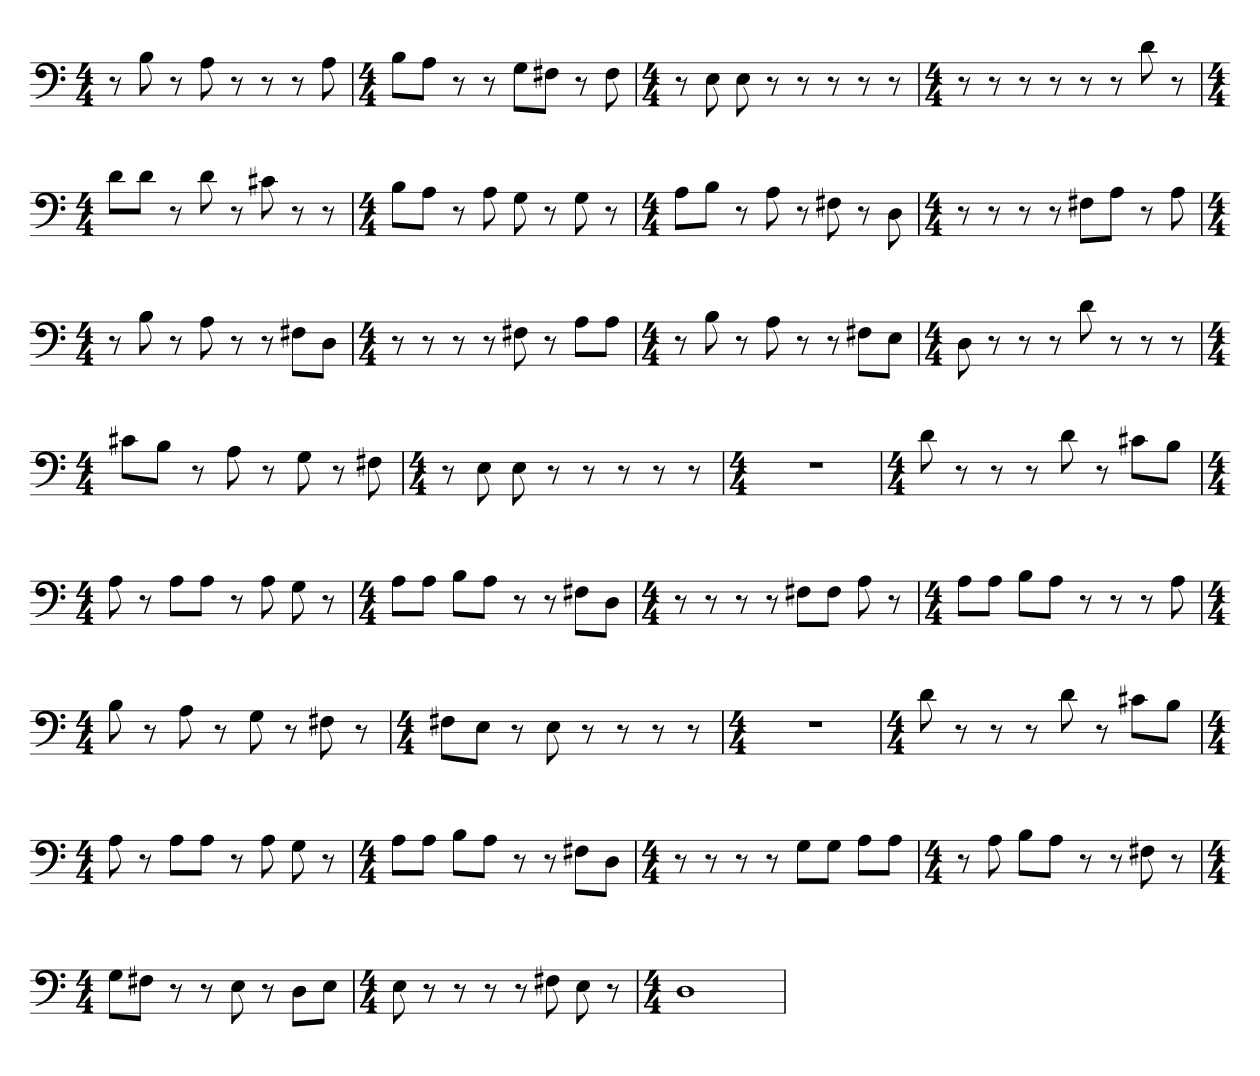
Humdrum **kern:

**kern
*part1
*staff1
*M4/4
=
8r
8B
8r
8A
8r
8r
8r
8A
=
*M4/4
8BL
8AJ
8r
8r
8GL
8F#XJ
8r
8F#
=
*M4/4
8r
8E
8E
8r
8r
8r
8r
8r
=
*M4/4
8r
8r
8r
8r
8r
8r
8d
8r
=
*M4/4
8dL
8dJ
8r
8d
8r
8c#X
8r
8r
=
*M4/4
8BL
8AJ
8r
8A
8G
8r
8G
8r
=
*M4/4
8AL
8BJ
8r
8A
8r
8F#X
8r
8D
=
*M4/4
8r
8r
8r
8r
8F#XL
8AJ
8r
8A
=
*M4/4
8r
8B
8r
8A
8r
8r
8F#XL
8DJ
=
*M4/4
8r
8r
8r
8r
8F#X
8r
8AL
8AJ
=
*M4/4
8r
8B
8r
8A
8r
8r
8F#XL
8EJ
=
*M4/4
8D
8r
8r
8r
8d
8r
8r
8r
=
*M4/4
8c#XL
8BJ
8r
8A
8r
8G
8r
8F#X
=
*M4/4
8r
8E
8E
8r
8r
8r
8r
8r
=
*M4/4
1r
=
*M4/4
8d
8r
8r
8r
8d
8r
8c#XL
8BJ
=
*M4/4
8A
8r
8AL
8AJ
8r
8A
8G
8r
=
*M4/4
8AL
8AJ
8BL
8AJ
8r
8r
8F#XL
8DJ
=
*M4/4
8r
8r
8r
8r
8F#XL
8F#J
8A
8r
=
*M4/4
8AL
8AJ
8BL
8AJ
8r
8r
8r
8A
=
*M4/4
8B
8r
8A
8r
8G
8r
8F#X
8r
=
*M4/4
8F#XL
8EJ
8r
8E
8r
8r
8r
8r
=
*M4/4
1r
=
*M4/4
8d
8r
8r
8r
8d
8r
8c#XL
8BJ
=
*M4/4
8A
8r
8AL
8AJ
8r
8A
8G
8r
=
*M4/4
8AL
8AJ
8BL
8AJ
8r
8r
8F#XL
8DJ
=
*M4/4
8r
8r
8r
8r
8GL
8GJ
8AL
8AJ
=
*M4/4
8r
8A
8BL
8AJ
8r
8r
8F#X
8r
=
*M4/4
8GL
8F#XJ
8r
8r
8E
8r
8DL
8EJ
=
*M4/4
8E
8r
8r
8r
8r
8F#X
8E
8r
=
*M4/4
1D
=
*-
